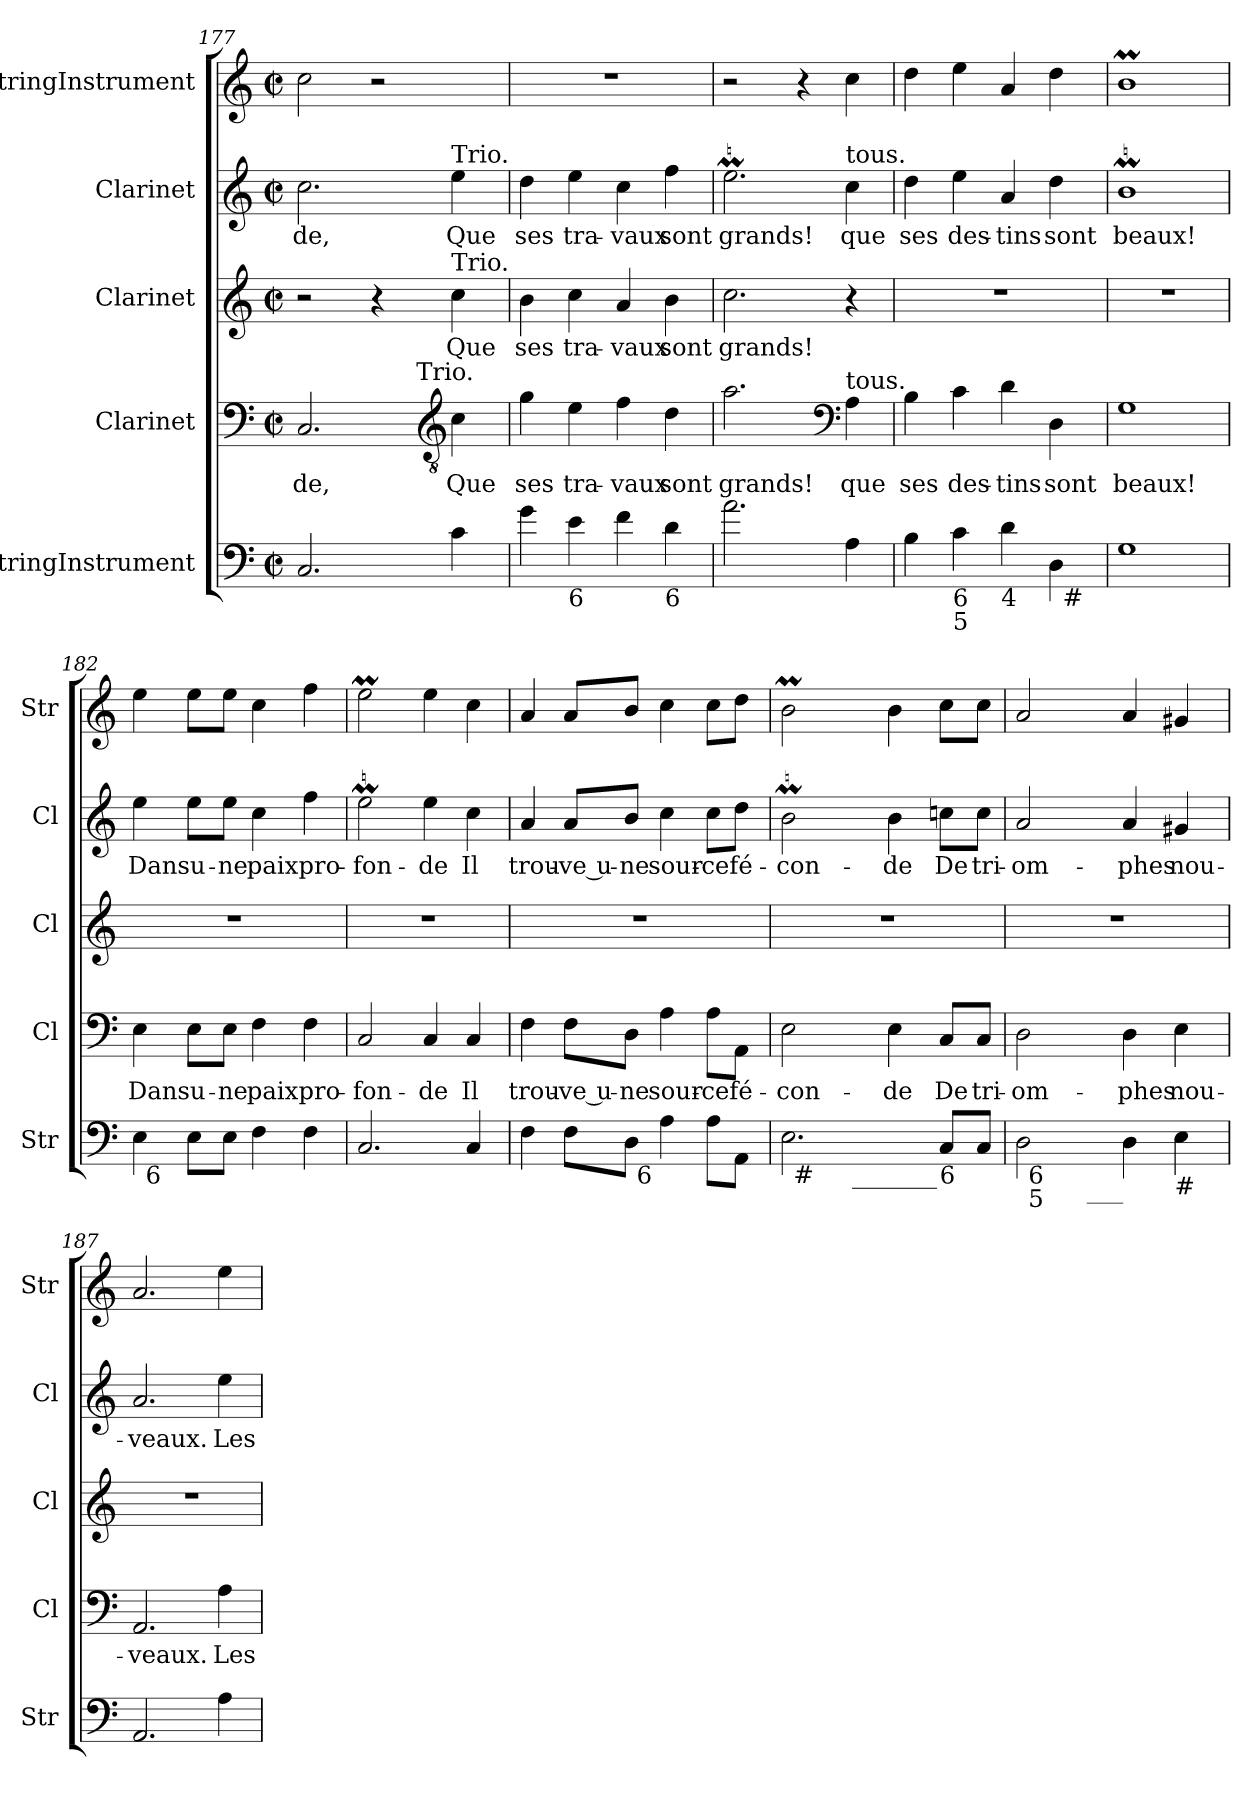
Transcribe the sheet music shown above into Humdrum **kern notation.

**kern	**kern	**text	**kern	**text	**kern	**text	**kern
*part5	*part4	*part4	*part3	*part3	*part2	*part2	*part1
*staff5	*staff4	*staff4	*staff3	*staff3	*staff2	*staff2	*staff1
*I"StringInstrument	*I"Clarinet	*	*I"Clarinet	*	*I"Clarinet	*	*I"StringInstrument
*I'Str	*I'Cl	*	*I'Cl	*	*I'Cl	*	*I'Str
*clefF4	*clefF4	*	*clefG2	*	*clefG2	*	*clefG2
*	*ITrd1c2	*	*ITrd1c2	*	*ITrd1c2	*	*
*k[]	*k[b-e-]	*	*k[b-e-]	*	*k[b-e-]	*	*k[]
*C:	*B-:	*	*B-:	*	*B-:	*	*C:
*M2/2	*M2/2	*	*M2/2	*	*M2/2	*	*M2/2
*met(c|)	*met(c|)	*	*met(c|)	*	*met(c|)	*	*met(c|)
=177	=177	=177	=177	=177	=177	=177	=177
*	*^	*	*	*	*	*	*
2.C/	2.BB-/	2ryy	-de,	2r	.	2.b-\	-de,	2cc\
.	.	8..ryy	.	4r	.	.	.	2r
!	!	!LO:TX:a:t=Trio.	!	!	!	!	!	!
.	.	4ryy	.	.	.	.	.	.
*	*clefGv2	*	*	*	*	*	*	*
!	!	!	!	!	!	!LO:TX:a:t=Trio.	!	!
!	!	!	!	!LO:TX:a:t=Trio.	!	!	!	!
4c\	4B-\	.	Que	4b-\	Que	4dd\	Que	.
.	.	32ryy	.	.	.	.	.	.
*	*v	*v	*	*	*	*	*	*
=178	=178	=178	=178	=178	=178	=178	=178
4g\	4f\	ses	4a\	ses	4cc\	ses	1r
!LO:TX:b:t=6	!	!	!	!	!	!	!
4e\	4d\	tra-	4b-\	tra-	4dd\	tra-	.
4f\	4e-\	-vaux	4g/	-vaux	4b-\	-vaux	.
!LO:TX:b:t=6	!	!	!	!	!	!	!
4d\	4c\	sont	4a\	sont	4ee-\	sont	.
=179	=179	=179	=179	=179	=179	=179	=179
2.a\	2.g\	grands!	2.b-\	grands!	2.ddM\	grands!	2r
.	.	.	.	.	.	.	4r
*	*clefF4	*	*	*	*	*	*
!	!	!	!	!	!LO:TX:a:t=tous.	!	!
!	!LO:TX:a:t=tous.	!	!	!	!	!	!
4A\	4G\	que	4r	.	4b-\	que	4cc\
=180	=180	=180	=180	=180	=180	=180	=180
!LO:TX:b:t=6	!	!	!	!	!	!	!
*^	*	*	*	*	*	*	*
4B\	2ryy	4A\	ses	1r	.	4cc\	ses	4dd\
!LO:TX:b:t=6\n5	!	!	!	!	!	!	!	!
4c\	.	4B-\	des-	.	.	4dd\	des-	4ee\
!LO:TX:b:t=4	!	!	!	!	!	!	!	!
4d\	4ryy	4c\	-tins	.	.	4g/	-tins	4a/
4D\	32ryy	4C\	sont	.	.	4cc\	sont	4dd\
!	!LO:TX:b:t=#	!	!	!	!	!	!	!
.	8..ryy	.	.	.	.	.	.	.
*v	*v	*	*	*	*	*	*	*
!!LO:LB:g=z
=181	=181	=181	=181	=181	=181	=181	=181
1G	1F	beaux!	1r	.	1aM	beaux!	1bm
=182	=182	=182	=182	=182	=182	=182	=182
*^	*	*	*	*	*	*	*
4E\	32ryy	4D\	Dans	1r	.	4dd\	Dans	4ee\
!	!LO:TX:b:t=6	!	!	!	!	!	!	!
.	2ryy	.	.	.	.	.	.	.
8E\L	.	8D\L	u-	.	.	8dd\L	u-	8ee\L
8E\J	.	8D\J	-ne	.	.	8dd\J	-ne	8ee\J
4F\	.	4E-\	paix	.	.	4b-\	paix	4cc\
.	4...ryy	.	.	.	.	.	.	.
4F\	.	4E-\	pro-	.	.	4ee-\	pro-	4ff\
*v	*v	*	*	*	*	*	*	*
=183	=183	=183	=183	=183	=183	=183	=183
2.C/	2BB-/	-fon-	1r	.	2ddM\	-fon-	2eem\
.	4BB-/	-de	.	.	4dd\	-de	4ee\
4C/	4BB-/	Il	.	.	4b-\	Il	4cc\
=184	=184	=184	=184	=184	=184	=184	=184
*^	*	*	*	*	*	*	*
4F\	4ryy	4E-\	trou-	1r	.	4g/	trou-	4a/
8F\L	8ryy	8E-\L	-ve u-	.	.	8g/L	-ve u-	8a/L
8D\J	32ryy	8C\J	-ne	.	.	8a/J	-ne	8b/J
!	!LO:TX:b:t=6	!	!	!	!	!	!	!
.	2ryy	.	.	.	.	.	.	.
4A\	.	4G\	sour-	.	.	4b-\	sour-	4cc\
8A\L	.	8G\L	-ce	.	.	8b-\L	-ce	8cc\L
8AA\J	.	8GG\J	fé-	.	.	8cc\J	fé-	8dd\J
.	16.ryy	.	.	.	.	.	.	.
=185	=185	=185	=185	=185	=185	=185	=185	=185
*	*^	*	*	*	*	*	*	*
2.E\	32ryy	4ryy	2D\	-con-	1r	.	2aM\	-con-	2bm\
!	!LO:TX:b:t=#	!	!	!	!	!	!	!	!
.	2ryy	.	.	.	.	.	.	.	.
.	.	16ryy	.	.	.	.	.	.	.
!	!	!LO:TX:b:t=_______	!	!	!	!	!	!	!
.	.	2ryy	.	.	.	.	.	.	.
.	.	.	4D\	-de	.	.	4a\	-de	4b\
.	4...ryy	.	.	.	.	.	.	.	.
!LO:TX:b:t=6	!	!	!	!	!	!	!	!	!
8C/L	.	.	8BB-/L	De	.	.	8b-\L	De	8cc\L
.	.	8.ryy	.	.	.	.	.	.	.
8C/J	.	.	8BB-/J	tri-	.	.	8b-\J	tri-	8cc\J
!!LO:PB:g=z
=186	=186	=186	=186	=186	=186	=186	=186	=186	=186
2D\	32ryy	4ryy	2C\	-om-	1r	.	2g/	-om-	2a/
!	!LO:TX:b:t=6\n5	!	!	!	!	!	!	!	!
.	2ryy	.	.	.	.	.	.	.	.
.	.	16ryy	.	.	.	.	.	.	.
!	!	!LO:TX:b:t=___	!	!	!	!	!	!	!
.	.	2ryy	.	.	.	.	.	.	.
4D\	.	.	4C\	-phes	.	.	4g/	-phes	4a/
.	4...ryy	.	.	.	.	.	.	.	.
!LO:TX:b:t=#	!	!	!	!	!	!	!	!	!
4E\	.	.	4D\	nou-	.	.	4f#X/	nou-	4g#X/
.	.	8.ryy	.	.	.	.	.	.	.
*v	*v	*v	*	*	*	*	*	*	*
=187	=187	=187	=187	=187	=187	=187	=187
2.AA/	2.GG/	-veaux.	1r	.	2.g/	-veaux.	2.a/
4A\	4G\	Les	.	.	4dd\	Les	4ee\
=	=	=	=	=	=	=	=
*-	*-	*-	*-	*-	*-	*-	*-
